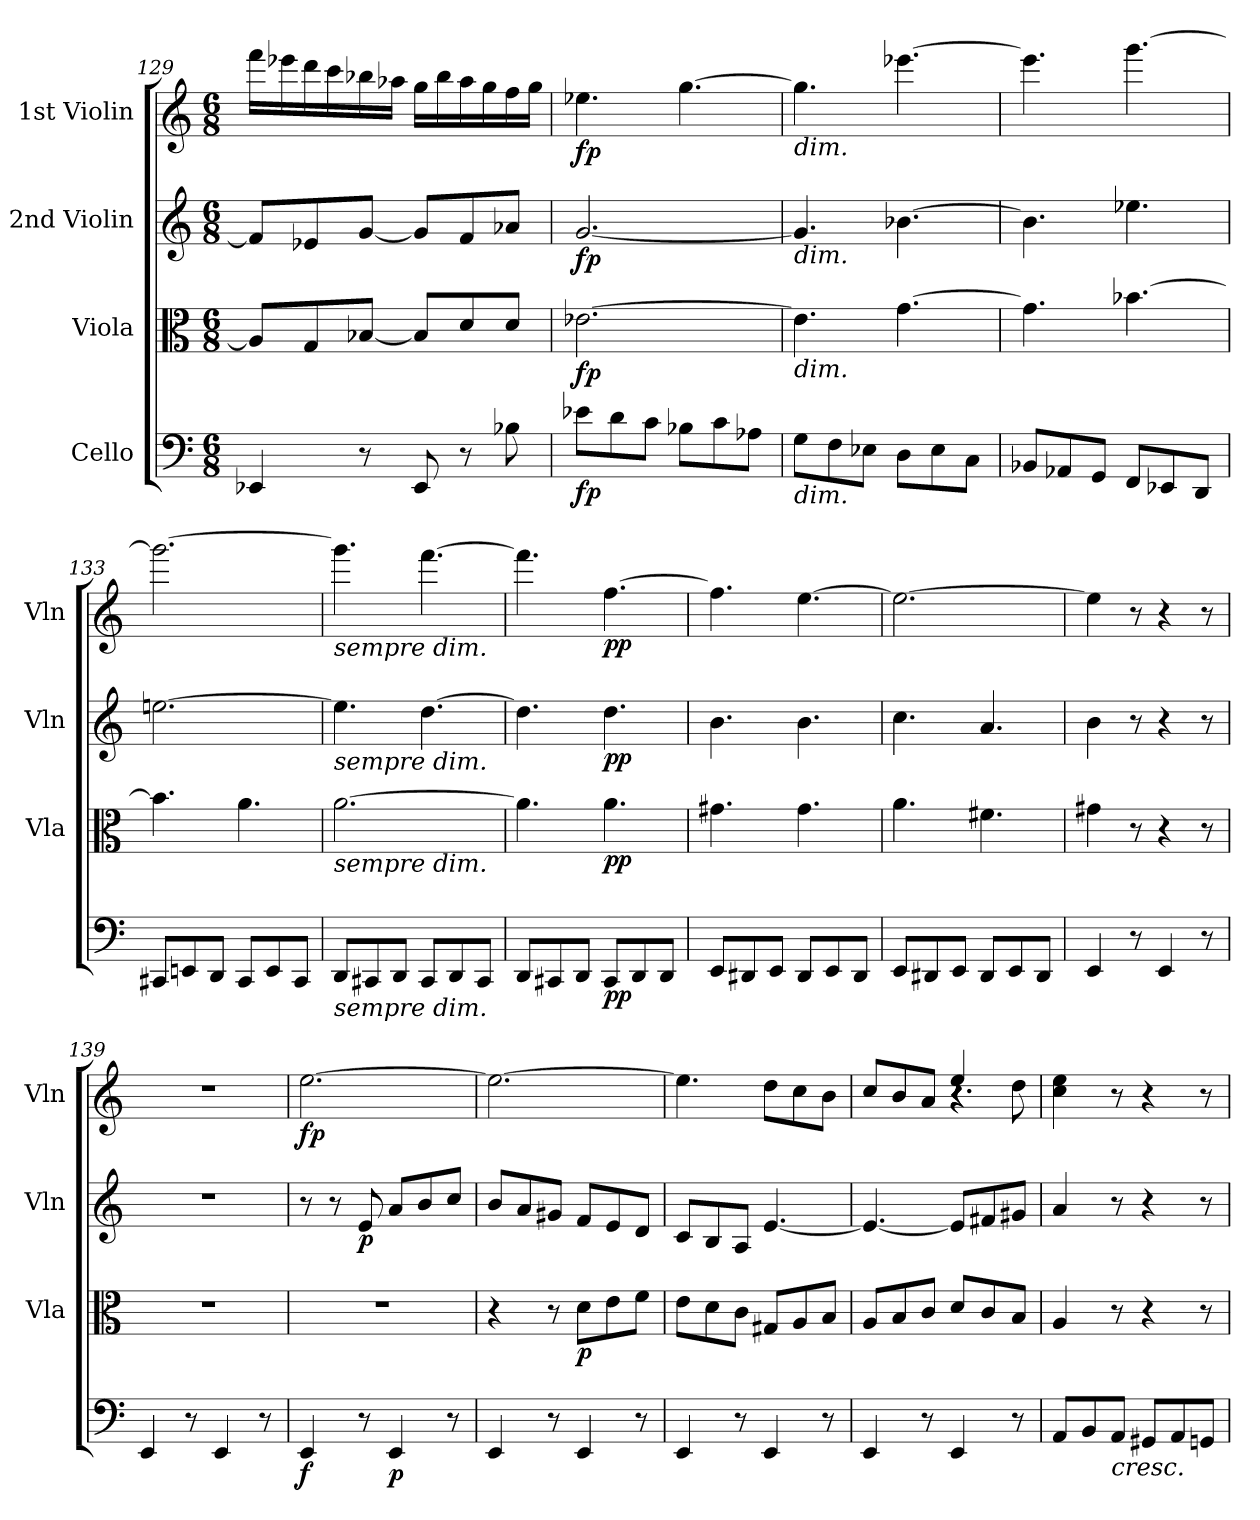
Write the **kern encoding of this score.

**kern	**dynam	**kern	**dynam	**kern	**dynam	**kern	**dynam
*part4	*part4	*part3	*part3	*part2	*part2	*part1	*part1
*staff4	*staff4	*staff3	*staff3	*staff2	*staff2	*staff1	*staff1
*I"Cello	*	*I"Viola	*	*I"2nd Violin	*	*I"1st Violin	*
*	*	*I'Vla	*	*I'Vln	*	*I'Vln	*
!!LO:LB:g=z
*clefF4	*	*clefC3	*	*clefG2	*	*clefG2	*
*k[]	*	*k[]	*	*k[]	*	*k[]	*
*M6/8	*	*M6/8	*	*M6/8	*	*M6/8	*
=129	=129	=129	=129	=129	=129	=129	=129
4EE-X/	.	8A-/L]	.	8f/L]	.	16fff\LL	.
.	.	.	.	.	.	16eee-X\	.
.	.	8G/	.	8e-X/	.	16ddd\	.
.	.	.	.	.	.	16ccc\	.
8r	.	[8B-X/J	.	[8g/J	.	16bb-X\	.
.	.	.	.	.	.	16aa-X\JJ	.
8EE-/	.	8B-/L]	.	8g/L]	.	16gg\LL	.
.	.	.	.	.	.	16bb-\	.
8r	.	8d/	.	8f/	.	16aa-\	.
.	.	.	.	.	.	16gg\	.
8B-X\	.	8d/J	.	8a-X/J	.	16ff\	.
.	.	.	.	.	.	16gg\JJ	.
=130	=130	=130	=130	=130	=130	=130	=130
!	!LO:DY:b	!	!LO:DY:b	!	!LO:DY:b	!	!LO:DY:b
8e-X\L	fp	[2.e-X\	fp	[2.g/	fp	4.ee-X\	fp
8d\	.	.	.	.	.	.	.
8c\J	.	.	.	.	.	.	.
8B-X\L	.	.	.	.	.	[4.gg\	.
8c\	.	.	.	.	.	.	.
8A-X\J	.	.	.	.	.	.	.
=131	=131	=131	=131	=131	=131	=131	=131
!	!	!	!	!	!	!LO:TX:b:i:t=dim.	!
!	!	!	!	!LO:TX:b:i:t=dim.	!	!	!
!	!	!LO:TX:b:i:t=dim.	!	!	!	!	!
!LO:TX:b:i:t=dim.	!	!	!	!	!	!	!
8G\L	.	4.e-\]	.	4.g/]	.	4.gg\]	.
8F\	.	.	.	.	.	.	.
8E-X\J	.	.	.	.	.	.	.
8D\L	.	[4.g\	.	[4.b-X\	.	[4.eee-X\	.
8E-\	.	.	.	.	.	.	.
8C\J	.	.	.	.	.	.	.
=132	=132	=132	=132	=132	=132	=132	=132
8BB-X/L	.	4.g\]	.	4.b-\]	.	4.eee-\]	.
8AA-X/	.	.	.	.	.	.	.
8GG/J	.	.	.	.	.	.	.
8FF/L	.	[4.b-X\	.	4.ee-X\	.	[4.ggg\	.
8EE-X/	.	.	.	.	.	.	.
8DD/J	.	.	.	.	.	.	.
!!LO:LB:g=z
=133	=133	=133	=133	=133	=133	=133	=133
8CC#X/L	.	4.b-\]	.	[2.een\	.	2.ggg\_	.
8EEn/	.	.	.	.	.	.	.
8DD/J	.	.	.	.	.	.	.
8CC#/L	.	4.a\	.	.	.	.	.
8EE/	.	.	.	.	.	.	.
8CC#/J	.	.	.	.	.	.	.
=134	=134	=134	=134	=134	=134	=134	=134
!	!	!	!	!	!	!LO:TX:b:i:t=sempre dim.	!
!	!	!	!	!LO:TX:b:i:t=sempre dim.	!	!	!
!	!	!LO:TX:b:i:t=sempre dim.	!	!	!	!	!
!LO:TX:b:i:t=sempre dim.	!	!	!	!	!	!	!
8DD/L	.	[2.a\	.	4.ee\]	.	4.ggg\]	.
8CC#X/	.	.	.	.	.	.	.
8DD/J	.	.	.	.	.	.	.
8CC#/L	.	.	.	[4.dd\	.	[4.fff\	.
8DD/	.	.	.	.	.	.	.
8CC#/J	.	.	.	.	.	.	.
=135	=135	=135	=135	=135	=135	=135	=135
8DD/L	.	4.a\]	.	4.dd\]	.	4.fff\]	.
8CC#X/	.	.	.	.	.	.	.
8DD/J	.	.	.	.	.	.	.
!	!LO:DY:b	!	!LO:DY:b	!	!LO:DY:b	!	!LO:DY:b
8CC#/L	pp	4.a\	pp	4.dd\	pp	[4.ff\	pp
8DD/	.	.	.	.	.	.	.
8DD/J	.	.	.	.	.	.	.
=136	=136	=136	=136	=136	=136	=136	=136
8EE/L	.	4.g#X\	.	4.b\	.	4.ff\]	.
8DD#X/	.	.	.	.	.	.	.
8EE/J	.	.	.	.	.	.	.
8DD#/L	.	4.g#\	.	4.b\	.	[4.ee\	.
8EE/	.	.	.	.	.	.	.
8DD#/J	.	.	.	.	.	.	.
!!LO:PB:g=z
=137	=137	=137	=137	=137	=137	=137	=137
8EE/L	.	4.a\	.	4.cc\	.	2.ee\_	.
8DD#X/	.	.	.	.	.	.	.
8EE/J	.	.	.	.	.	.	.
8DD#/L	.	4.f#X\	.	4.a/	.	.	.
8EE/	.	.	.	.	.	.	.
8DD#/J	.	.	.	.	.	.	.
=138	=138	=138	=138	=138	=138	=138	=138
4EE/	.	4g#X\	.	4b\	.	4ee\]	.
8r	.	8r	.	8r	.	8r	.
4EE/	.	4r	.	4r	.	4r	.
8r	.	8r	.	8r	.	8r	.
=139	=139	=139	=139	=139	=139	=139	=139
4EE/	.	2.r	.	2.r	.	2.r	.
8r	.	.	.	.	.	.	.
4EE/	.	.	.	.	.	.	.
8r	.	.	.	.	.	.	.
=140	=140	=140	=140	=140	=140	=140	=140
!	!LO:DY:b	!	!	!	!	!	!LO:DY:b
4EE/	f	2.r	.	8r	.	[2.ee\	fp
.	.	.	.	8r	.	.	.
!	!	!	!	!	!LO:DY:b	!	!
8r	.	.	.	8e/	p	.	.
!	!LO:DY:b	!	!	!	!	!	!
4EE/	p	.	.	8a/L	.	.	.
.	.	.	.	8b/	.	.	.
8r	.	.	.	8cc/J	.	.	.
=141	=141	=141	=141	=141	=141	=141	=141
4EE/	.	4r	.	8b/L	.	2.ee\_	.
.	.	.	.	8a/	.	.	.
8r	.	8r	.	8g#X/J	.	.	.
!	!	!	!LO:DY:b	!	!	!	!
4EE/	.	8d\L	p	8f/L	.	.	.
.	.	8e\	.	8e/	.	.	.
8r	.	8f\J	.	8d/J	.	.	.
=142	=142	=142	=142	=142	=142	=142	=142
4EE/	.	8e\L	.	8c/L	.	4.ee\]	.
.	.	8d\	.	8B/	.	.	.
8r	.	8c\J	.	8A/J	.	.	.
4EE/	.	8G#X/L	.	[4.e/	.	8dd\L	.
.	.	8A/	.	.	.	8cc\	.
8r	.	8B/J	.	.	.	8b\J	.
=143	=143	=143	=143	=143	=143	=143	=143
*	*	*	*	*	*	*^	*
*	*	*	*	*	*	*	*^	*
4EE/	.	8A/L	.	4.e/_	.	8cc/L	4.ryy	4.ryy	.
.	.	8B/	.	.	.	8b/	.	.	.
8r	.	8c/J	.	.	.	8a/J	.	.	.
4EE/	.	8d/L	.	8e/L]	.	4.r	4r	4ee/	.
.	.	8c/	.	8f#X/	.	.	.	.	.
8r	.	8B/J	.	8g#X/J	.	.	8dd\	8ryy	.
*	*	*	*	*	*	*v	*v	*v	*
!!LO:LB:g=z
=144	=144	=144	=144	=144	=144	=144	=144
8AA/L	.	4A/	.	4a/	.	4cc\ 4ee\	.
8BB/	.	.	.	.	.	.	.
!LO:TX:b:i:t=cresc.	!	!	!	!	!	!	!
8AA/J	.	8r	.	8r	.	8r	.
8GG#X/L	.	4r	.	4r	.	4r	.
8AA/	.	.	.	.	.	.	.
8GGn/J	.	8r	.	8r	.	8r	.
=	=	=	=	=	=	=	=
*-	*-	*-	*-	*-	*-	*-	*-
